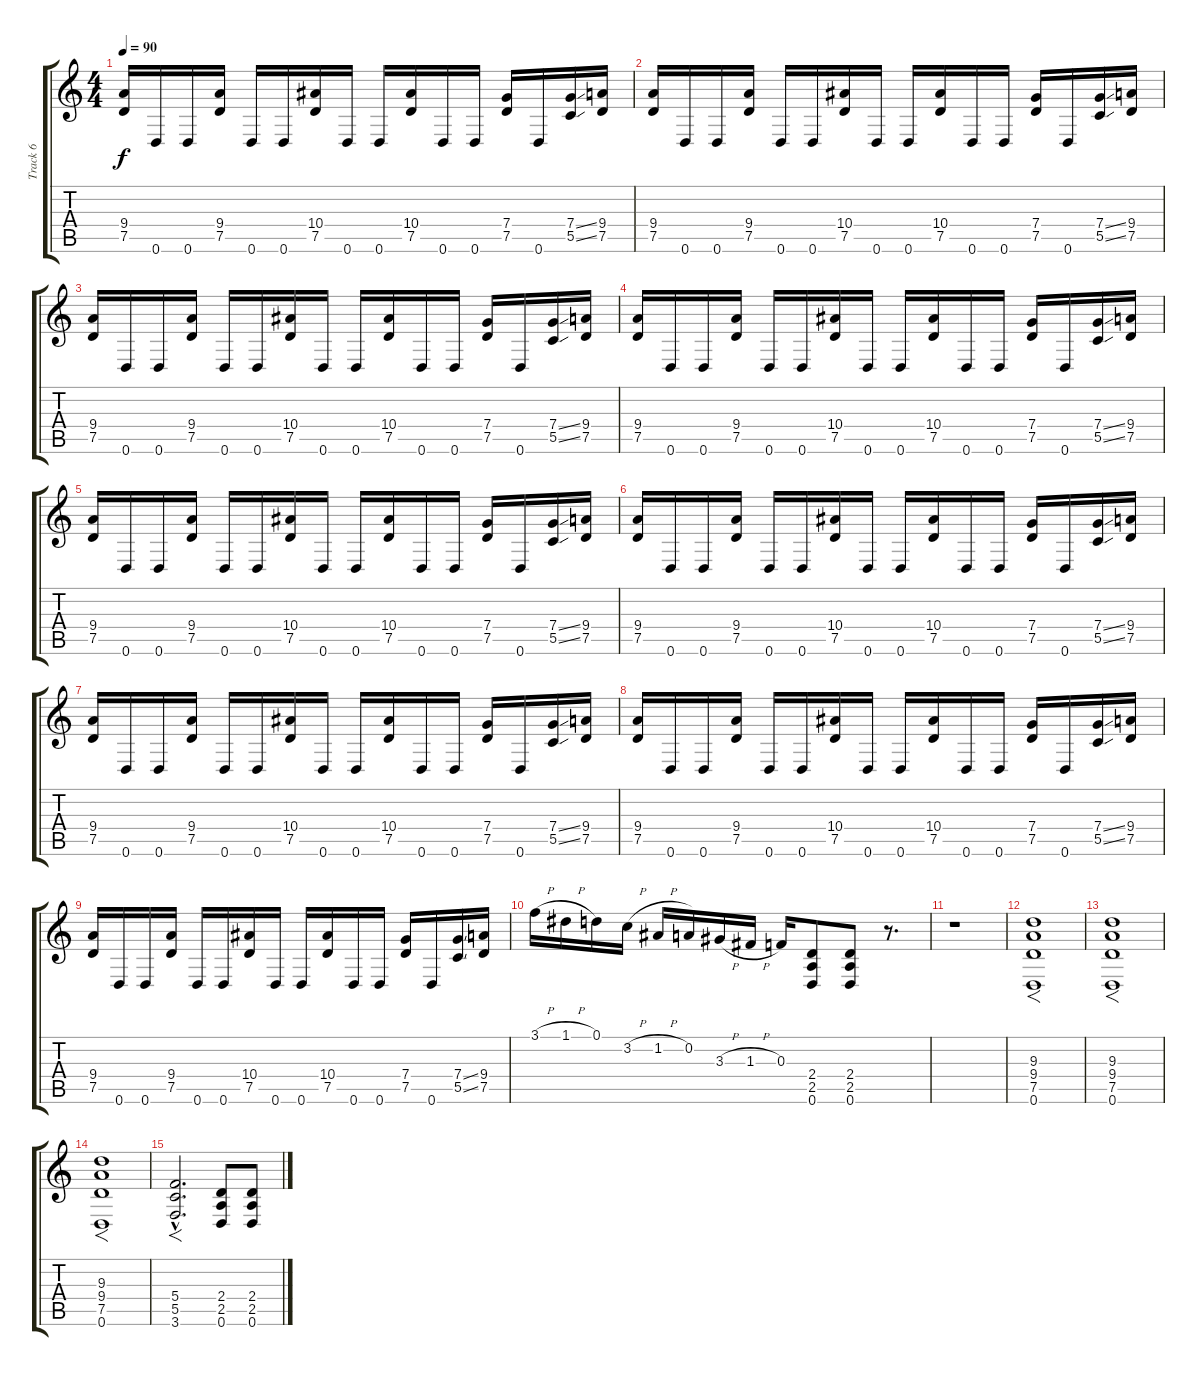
\track ("Track 6" "Track 6") {instrument distortionguitar}
\staff {score tabs}
\tuning (D4 A3 F3 C3 G2 D2) {hide}
\ts (4 4)
\tempo 90
\clef g2
\ks c
(9.4 7.5).16{dy f} 0.6.16 0.6.16 (9.4 7.5).16 0.6.16 0.6.16 (10.4 7.5).16 0.6.16 0.6.16 (10.4 7.5).16 0.6.16 0.6.16 (7.4 7.5).16 0.6.16 (7.4{ss} 5.5{ss}).16 (9.4 7.5).16 |
(9.4 7.5).16 0.6.16 0.6.16 (9.4 7.5).16 0.6.16 0.6.16 (10.4 7.5).16 0.6.16 0.6.16 (10.4 7.5).16 0.6.16 0.6.16 (7.4 7.5).16 0.6.16 (7.4{ss} 5.5{ss}).16 (9.4 7.5).16 |
(9.4 7.5).16 0.6.16 0.6.16 (9.4 7.5).16 0.6.16 0.6.16 (10.4 7.5).16 0.6.16 0.6.16 (10.4 7.5).16 0.6.16 0.6.16 (7.4 7.5).16 0.6.16 (7.4{ss} 5.5{ss}).16 (9.4 7.5).16 |
(9.4 7.5).16 0.6.16 0.6.16 (9.4 7.5).16 0.6.16 0.6.16 (10.4 7.5).16 0.6.16 0.6.16 (10.4 7.5).16 0.6.16 0.6.16 (7.4 7.5).16 0.6.16 (7.4{ss} 5.5{ss}).16 (9.4 7.5).16 |
(9.4 7.5).16 0.6.16 0.6.16 (9.4 7.5).16 0.6.16 0.6.16 (10.4 7.5).16 0.6.16 0.6.16 (10.4 7.5).16 0.6.16 0.6.16 (7.4 7.5).16 0.6.16 (7.4{ss} 5.5{ss}).16 (9.4 7.5).16 |
(9.4 7.5).16 0.6.16 0.6.16 (9.4 7.5).16 0.6.16 0.6.16 (10.4 7.5).16 0.6.16 0.6.16 (10.4 7.5).16 0.6.16 0.6.16 (7.4 7.5).16 0.6.16 (7.4{ss} 5.5{ss}).16 (9.4 7.5).16 |
(9.4 7.5).16 0.6.16 0.6.16 (9.4 7.5).16 0.6.16 0.6.16 (10.4 7.5).16 0.6.16 0.6.16 (10.4 7.5).16 0.6.16 0.6.16 (7.4 7.5).16 0.6.16 (7.4{ss} 5.5{ss}).16 (9.4 7.5).16 |
(9.4 7.5).16 0.6.16 0.6.16 (9.4 7.5).16 0.6.16 0.6.16 (10.4 7.5).16 0.6.16 0.6.16 (10.4 7.5).16 0.6.16 0.6.16 (7.4 7.5).16 0.6.16 (7.4{ss} 5.5{ss}).16 (9.4 7.5).16 |
(9.4 7.5).16 0.6.16 0.6.16 (9.4 7.5).16 0.6.16 0.6.16 (10.4 7.5).16 0.6.16 0.6.16 (10.4 7.5).16 0.6.16 0.6.16 (7.4 7.5).16 0.6.16 (7.4{ss} 5.5{ss}).16 (9.4 7.5).16 |
3.1{h}.16 1.1{h}.16 0.1.16 3.2{h}.16 1.2{h}.16 0.2.16 3.3{h}.16 1.3{h}.16 0.3.16 (2.4 2.5 0.6).8 (2.4 2.5 0.6).8 r.8{d} |
r.1 |
(9.3 9.4 7.5 0.6).1{f} |
(9.3 9.4 7.5 0.6).1{f} |
(9.3 9.4 7.5 0.6).1{f} |
(5.4{hac} 5.5{hac} 3.6{hac}).2{f d} (2.4 2.5 0.6).8 (2.4 2.5 0.6).8
